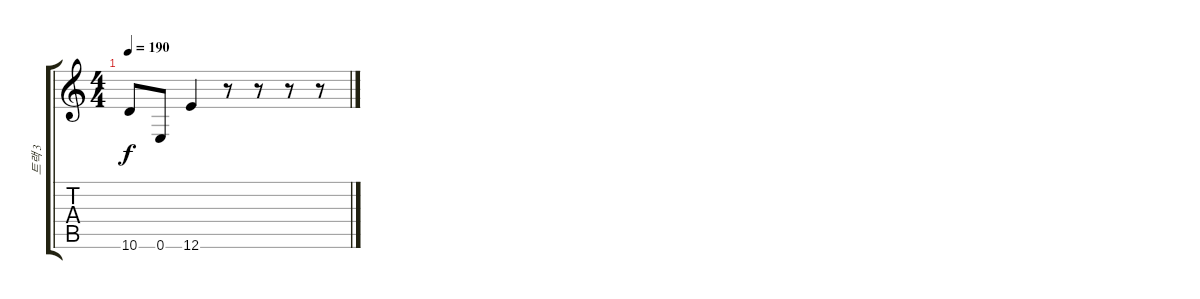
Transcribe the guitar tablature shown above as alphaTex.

\track ("트랙 3" "트랙 3") {instrument electricguitarjazz}
\staff {score tabs}
\tuning (E4 B3 G3 D3 A2 E2) {hide}
\ts (4 4)
\tempo 190
\clef g2
\ks c
10.6{t}.8{dy f} 0.6.8 12.6.4 r.8 r.8 r.8 r.8
